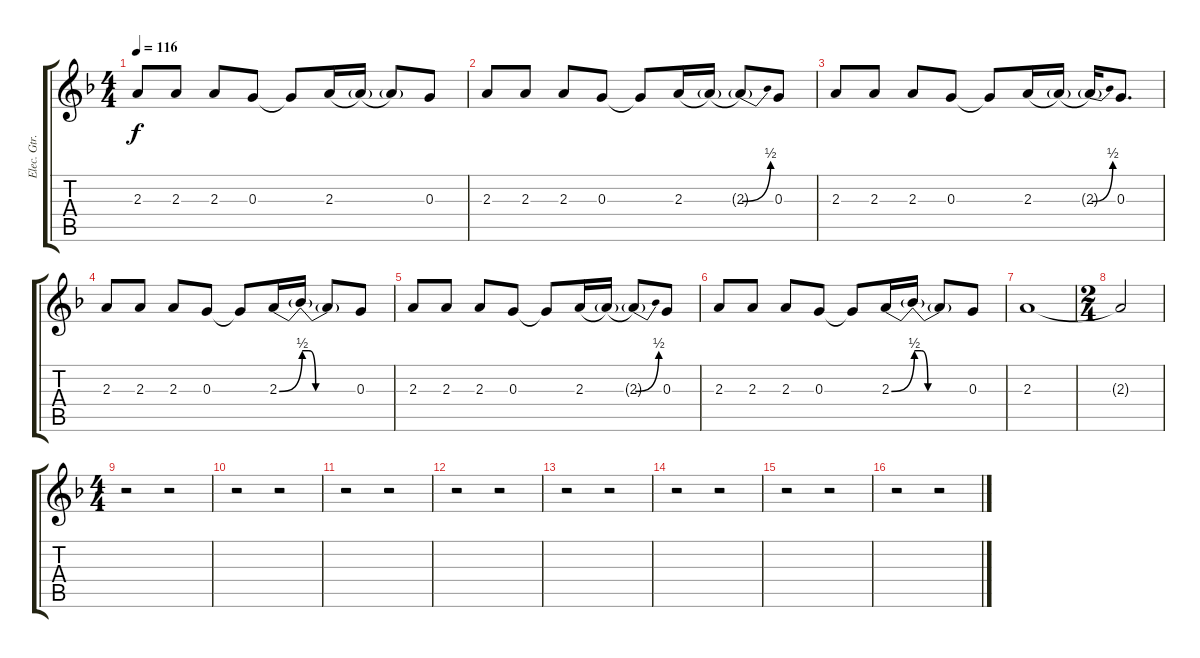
\track ("Elec. Gtr." "Elec. Gtr.") {instrument distortionguitar}
\staff {score tabs}
\tuning (E4 B3 G3 D3 A2 E2) {hide}
\ts (4 4)
\tempo 116
\clef g2
\ks dminor
2.3.8{dy f instrument distortionguitar} 2.3.8 2.3.8 0.3.8 0.3{t}.8 2.3{be (hold 0 0 60 0)}.16 2.3{be (hold 0 0 60 0) t}.16 2.3{be (hold 0 0 60 0) t}.8 0.3.8 |
2.3.8 2.3.8 2.3.8 0.3.8 0.3{t}.8 2.3{be (hold 0 0 60 0)}.16 2.3{be (hold 0 0 60 0) t}.16 2.3{be (bend 0 0 60 2) t}.8 0.3.8 |
2.3.8 2.3.8 2.3.8 0.3.8 0.3{t}.8 2.3{be (hold 0 0 60 0)}.16 2.3{be (hold 0 0 60 0) t}.16 2.3{be (bend 0 0 60 2) t}.16 0.3.8{d} |
2.3.8 2.3.8 2.3.8 0.3.8 0.3{t}.8 2.3{be (bend 0 0 60 2)}.16 2.3{be (custom 0 2 15 2 30 0 60 0) t}.16 2.3{be (hold 0 0 60 0) t}.8 0.3.8 |
2.3.8 2.3.8 2.3.8 0.3.8 0.3{t}.8 2.3{be (hold 0 0 60 0)}.16 2.3{be (hold 0 0 60 0) t}.16 2.3{be (bend 0 0 60 2) t}.8 0.3.8 |
2.3.8 2.3.8 2.3.8 0.3.8 0.3{t}.8 2.3{be (bend 0 0 60 2)}.16 2.3{be (custom 0 2 15 2 30 0 60 0) t}.16 2.3{be (hold 0 0 60 0) t}.8 0.3.8 |
2.3.1{volume 4} |
\ts (2 4)
2.3{t}.2 |
\ts (4 4)
r.2 r.2{volume 0} |
r.2 r.2 |
r.2 r.2 |
r.2 r.2 |
r.2 r.2 |
r.2 r.2 |
r.2 r.2 |
r.2 r.2
